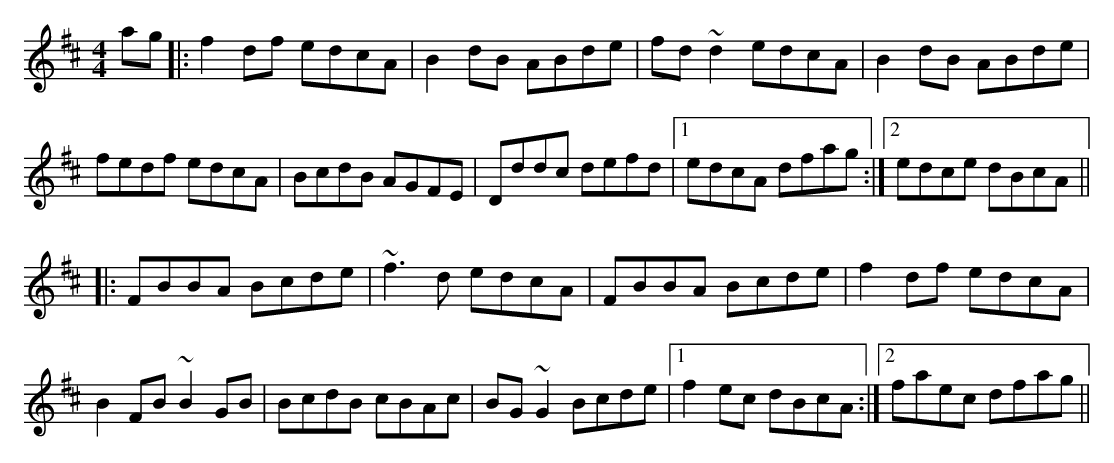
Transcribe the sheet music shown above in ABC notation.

X:1
M:4/4
K:D
ag|:f2df edcA|B2dB ABde|fd~d2 edcA|B2dB ABde|
fedf edcA|BcdB AGFE|Dddc defd|1 edcA dfag:|2 edce dBcA||
|:FBBA Bcde|~f3d edcA|FBBA Bcde|f2df edcA|
B2FB ~B2GB|BcdB cBAc|BG~G2 Bcde|1 f2ec dBcA:|2 faec dfag||
